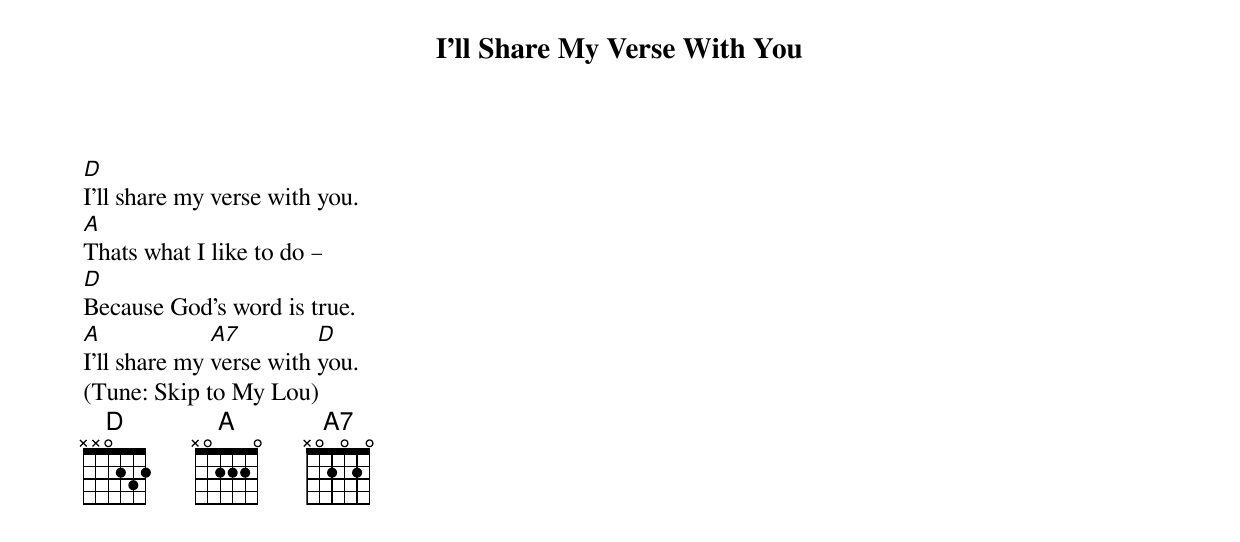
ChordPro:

{title: I'll Share My Verse With You}


[D]I'll share my verse with you.
[A]Thats what I like to do –
[D]Because God's word is true.
[A]I'll share my [A7]verse with [D]you.
(Tune: Skip to My Lou)
